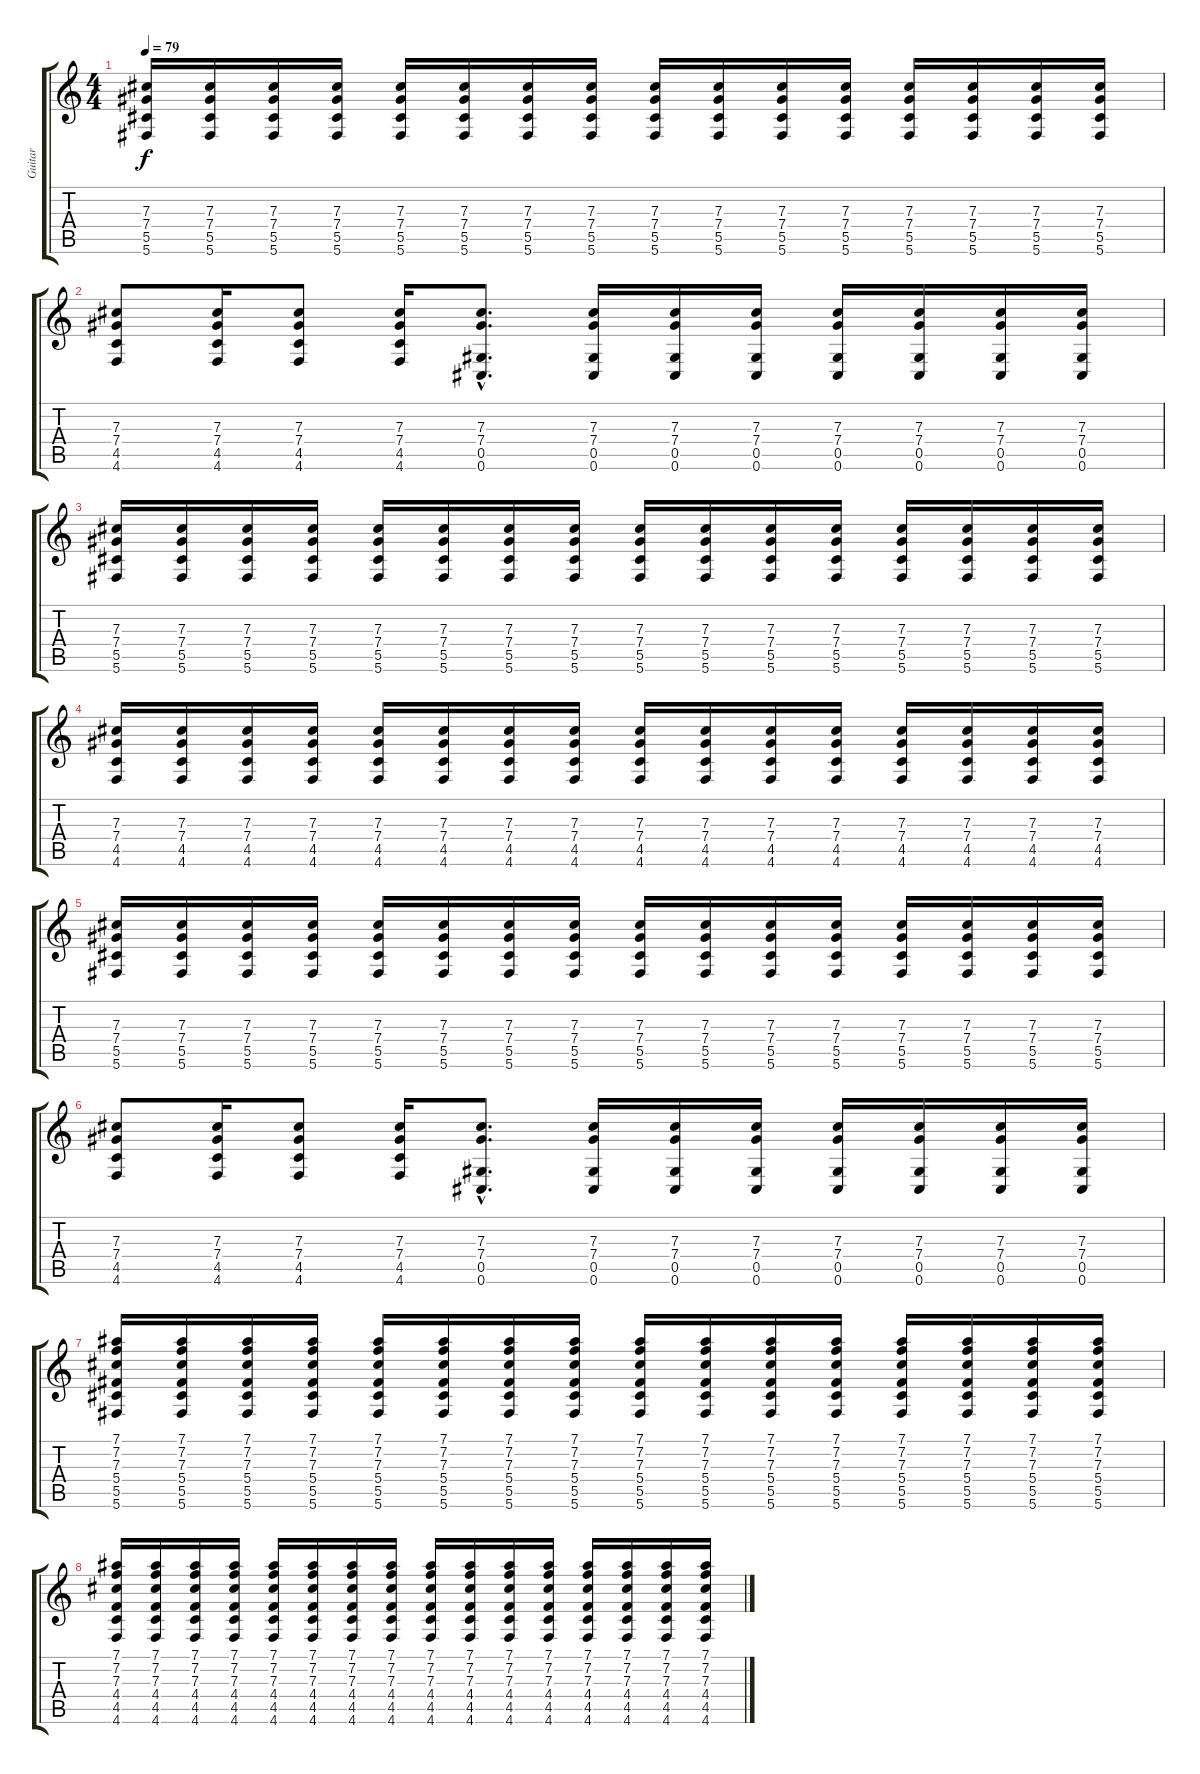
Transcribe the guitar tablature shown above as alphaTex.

\track ("Guitar" "Guitar") {instrument distortionguitar}
\staff {score tabs}
\tuning (Eb4 Bb3 Gb3 Db3 Ab2 Db2) {hide}
\ts (4 4)
\tempo 79
\clef g2
\ks c
(7.3 7.4 5.5 5.6).16{dy f} (7.3 7.4 5.5 5.6).16 (7.3 7.4 5.5 5.6).16 (7.3 7.4 5.5 5.6).16 (7.3 7.4 5.5 5.6).16 (7.3 7.4 5.5 5.6).16 (7.3 7.4 5.5 5.6).16 (7.3 7.4 5.5 5.6).16 (7.3 7.4 5.5 5.6).16 (7.3 7.4 5.5 5.6).16 (7.3 7.4 5.5 5.6).16 (7.3 7.4 5.5 5.6).16 (7.3 7.4 5.5 5.6).16 (7.3 7.4 5.5 5.6).16 (7.3 7.4 5.5 5.6).16 (7.3 7.4 5.5 5.6).16 |
(7.3 7.4 4.5 4.6).8 (7.3 7.4 4.5 4.6).16 (7.3 7.4 4.5 4.6).8 (7.3 7.4 4.5 4.6).16 (7.3{hac} 7.4{hac} 0.5{hac} 0.6{hac}).8{d} (7.3 7.4 0.5 0.6).16 (7.3 7.4 0.5 0.6).16 (7.3 7.4 0.5 0.6).16 (7.3 7.4 0.5 0.6).16 (7.3 7.4 0.5 0.6).16 (7.3 7.4 0.5 0.6).16 (7.3 7.4 0.5 0.6).16 |
(7.3 7.4 5.5 5.6).16 (7.3 7.4 5.5 5.6).16 (7.3 7.4 5.5 5.6).16 (7.3 7.4 5.5 5.6).16 (7.3 7.4 5.5 5.6).16 (7.3 7.4 5.5 5.6).16 (7.3 7.4 5.5 5.6).16 (7.3 7.4 5.5 5.6).16 (7.3 7.4 5.5 5.6).16 (7.3 7.4 5.5 5.6).16 (7.3 7.4 5.5 5.6).16 (7.3 7.4 5.5 5.6).16 (7.3 7.4 5.5 5.6).16 (7.3 7.4 5.5 5.6).16 (7.3 7.4 5.5 5.6).16 (7.3 7.4 5.5 5.6).16 |
(7.3 7.4 4.5 4.6).16 (7.3 7.4 4.5 4.6).16 (7.3 7.4 4.5 4.6).16 (7.3 7.4 4.5 4.6).16 (7.3 7.4 4.5 4.6).16 (7.3 7.4 4.5 4.6).16 (7.3 7.4 4.5 4.6).16 (7.3 7.4 4.5 4.6).16 (7.3 7.4 4.5 4.6).16 (7.3 7.4 4.5 4.6).16 (7.3 7.4 4.5 4.6).16 (7.3 7.4 4.5 4.6).16 (7.3 7.4 4.5 4.6).16 (7.3 7.4 4.5 4.6).16 (7.3 7.4 4.5 4.6).16 (7.3 7.4 4.5 4.6).16 |
(7.3 7.4 5.5 5.6).16 (7.3 7.4 5.5 5.6).16 (7.3 7.4 5.5 5.6).16 (7.3 7.4 5.5 5.6).16 (7.3 7.4 5.5 5.6).16 (7.3 7.4 5.5 5.6).16 (7.3 7.4 5.5 5.6).16 (7.3 7.4 5.5 5.6).16 (7.3 7.4 5.5 5.6).16 (7.3 7.4 5.5 5.6).16 (7.3 7.4 5.5 5.6).16 (7.3 7.4 5.5 5.6).16 (7.3 7.4 5.5 5.6).16 (7.3 7.4 5.5 5.6).16 (7.3 7.4 5.5 5.6).16 (7.3 7.4 5.5 5.6).16 |
(7.3 7.4 4.5 4.6).8 (7.3 7.4 4.5 4.6).16 (7.3 7.4 4.5 4.6).8 (7.3 7.4 4.5 4.6).16 (7.3{hac} 7.4{hac} 0.5{hac} 0.6{hac}).8{d} (7.3 7.4 0.5 0.6).16 (7.3 7.4 0.5 0.6).16 (7.3 7.4 0.5 0.6).16 (7.3 7.4 0.5 0.6).16 (7.3 7.4 0.5 0.6).16 (7.3 7.4 0.5 0.6).16 (7.3 7.4 0.5 0.6).16 |
(7.1 7.2 7.3 5.4 5.5 5.6).16{instrument distortionguitar} (7.1 7.2 7.3 5.4 5.5 5.6).16 (7.1 7.2 7.3 5.4 5.5 5.6).16 (7.1 7.2 7.3 5.4 5.5 5.6).16 (7.1 7.2 7.3 5.4 5.5 5.6).16 (7.1 7.2 7.3 5.4 5.5 5.6).16 (7.1 7.2 7.3 5.4 5.5 5.6).16 (7.1 7.2 7.3 5.4 5.5 5.6).16 (7.1 7.2 7.3 5.4 5.5 5.6).16 (7.1 7.2 7.3 5.4 5.5 5.6).16 (7.1 7.2 7.3 5.4 5.5 5.6).16 (7.1 7.2 7.3 5.4 5.5 5.6).16 (7.1 7.2 7.3 5.4 5.5 5.6).16 (7.1 7.2 7.3 5.4 5.5 5.6).16 (7.1 7.2 7.3 5.4 5.5 5.6).16 (7.1 7.2 7.3 5.4 5.5 5.6).16 |
(7.1 7.2 7.3 4.4 4.5 4.6).16 (7.1 7.2 7.3 4.4 4.5 4.6).16 (7.1 7.2 7.3 4.4 4.5 4.6).16 (7.1 7.2 7.3 4.4 4.5 4.6).16 (7.1 7.2 7.3 4.4 4.5 4.6).16 (7.1 7.2 7.3 4.4 4.5 4.6).16 (7.1 7.2 7.3 4.4 4.5 4.6).16 (7.1 7.2 7.3 4.4 4.5 4.6).16 (7.1 7.2 7.3 4.4 4.5 4.6).16 (7.1 7.2 7.3 4.4 4.5 4.6).16 (7.1 7.2 7.3 4.4 4.5 4.6).16 (7.1 7.2 7.3 4.4 4.5 4.6).16 (7.1 7.2 7.3 4.4 4.5 4.6).16 (7.1 7.2 7.3 4.4 4.5 4.6).16 (7.1 7.2 7.3 4.4 4.5 4.6).16 (7.1 7.2 7.3 4.4 4.5 4.6).16
